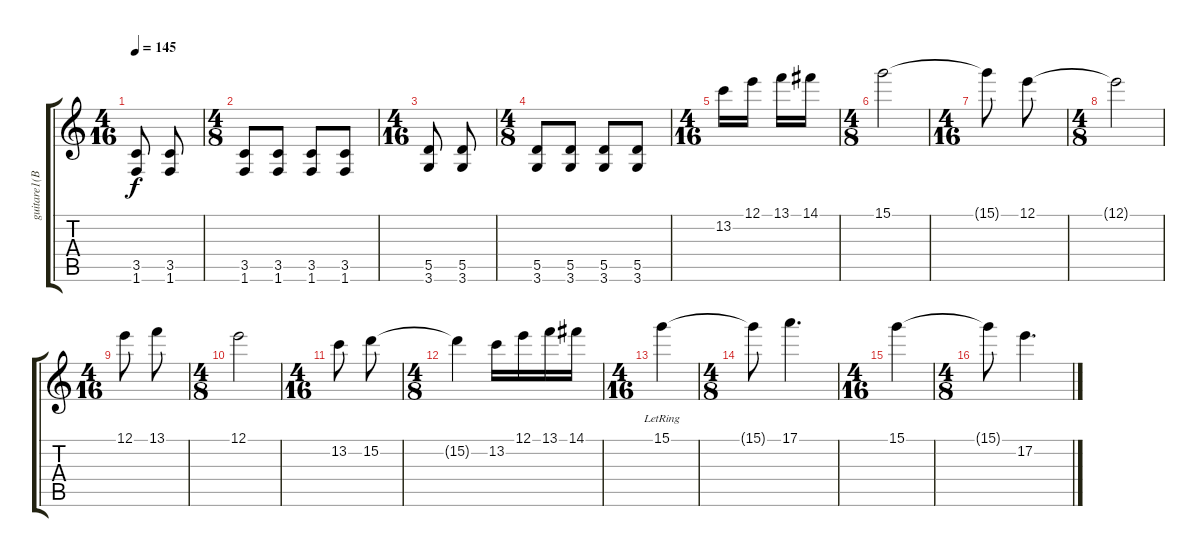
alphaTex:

\track ("guitare1(Brändström)" "guitare1(B") {instrument distortionguitar}
\staff {score tabs}
\tuning (E4 B3 G3 D3 A2 E2) {hide}
\ts (4 16)
\tempo 145
\clef g2
\ks c
(3.5 1.6).8{dy f} (3.5 1.6).8 |
\ts (4 8)
(3.5 1.6).8 (3.5 1.6).8 (3.5 1.6).8 (3.5 1.6).8 |
\ts (4 16)
(5.5 3.6).8 (5.5 3.6).8 |
\ts (4 8)
(5.5 3.6).8 (5.5 3.6).8 (5.5 3.6).8 (5.5 3.6).8 |
\ts (4 16)
13.2.16 12.1.16 13.1.16 14.1.16 |
\ts (4 8)
15.1.2 |
\ts (4 16)
15.1{t}.8 12.1.8 |
\ts (4 8)
12.1{t}.2 |
\ts (4 16)
12.1.8 13.1.8 |
\ts (4 8)
12.1.2 |
\ts (4 16)
13.2.8 15.2.8 |
\ts (4 8)
15.2{t}.4 13.2.16 12.1.16 13.1.16 14.1.16 |
\ts (4 16)
15.1{lr}.4 |
\ts (4 8)
15.1{t}.8 17.1.4{d} |
\ts (4 16)
15.1.4 |
\ts (4 8)
15.1{t}.8 17.2.4{d}
